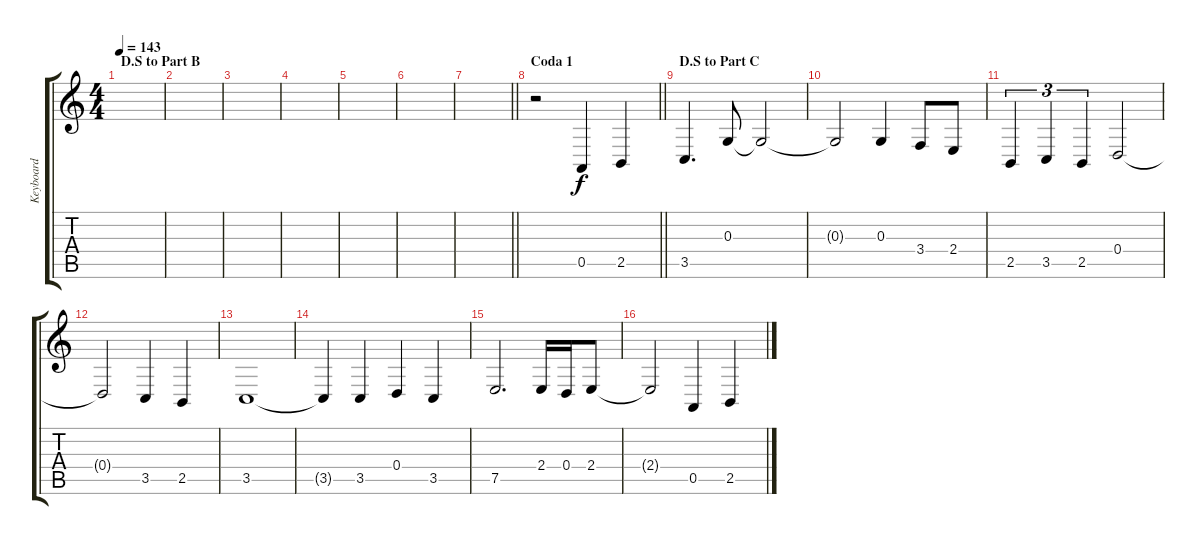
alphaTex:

\track ("Keyboard" "Keyboard") {instrument stringensemble2}
\staff {score tabs}
\tuning (E4 B3 G3 D3 A2 E2) {hide}
\ts (4 4)
\section ("" "D.S to Part B")
\tempo 143
\clef g2
\ks c
|
|
|
|
|
|
\barLineRight lightlight
|
\section ("" "Coda 1")
\barLineRight lightlight
r.2 0.5.4 2.5.4 |
\section ("" "D.S to Part C")
3.5.4{d} 0.3.8 0.3{t}.2 |
0.3{t}.2 0.3.4 3.4.8 2.4.8 |
2.5.4{tu (3 2)} 3.5.4{tu (3 2)} 2.5.4{tu (3 2)} 0.4.2 |
0.4{t}.2 3.5.4 2.5.4 |
3.5.1 |
3.5{t}.4 3.5.4 0.4.4 3.5.4 |
7.5.2{d} 2.4.16 0.4.16 2.4.8 |
2.4{t}.2 0.5.4 2.5.4
